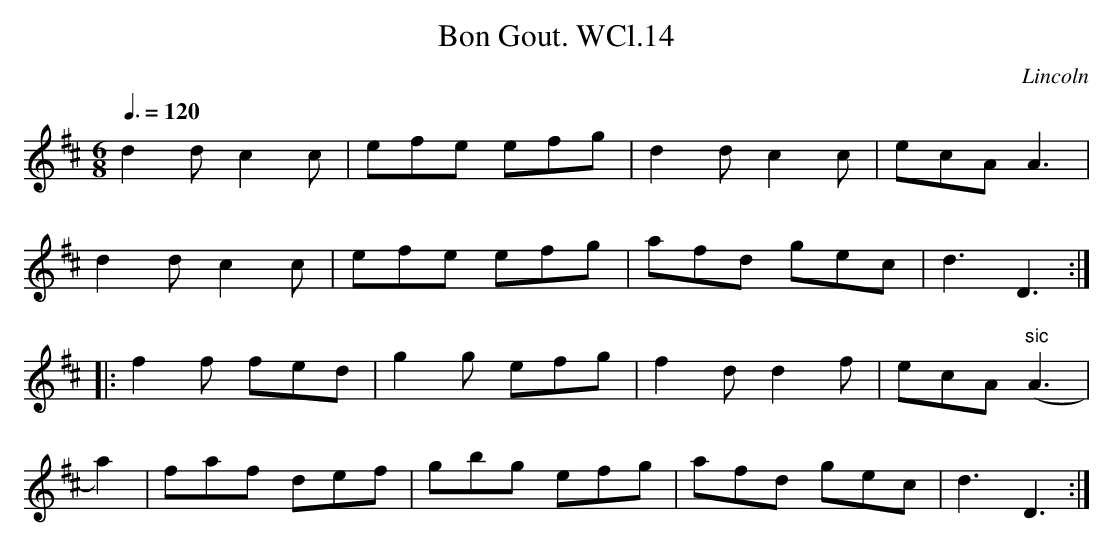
X:1
T:Bon Gout. WCl.14
L:1/8
M:6/8
O:Lincoln
Q:3/8=120
K:D
d2d c2c|efe efg|d2d c2c|ecA A3|!
d2d c2c|efe efg|afd gec|d3 D3:|!
|:f2f fed|g2g efg|f2d d2f|ecA "sic"(A3|!
a2)|faf def|gbg efg|afd gec|d3 D3:|
